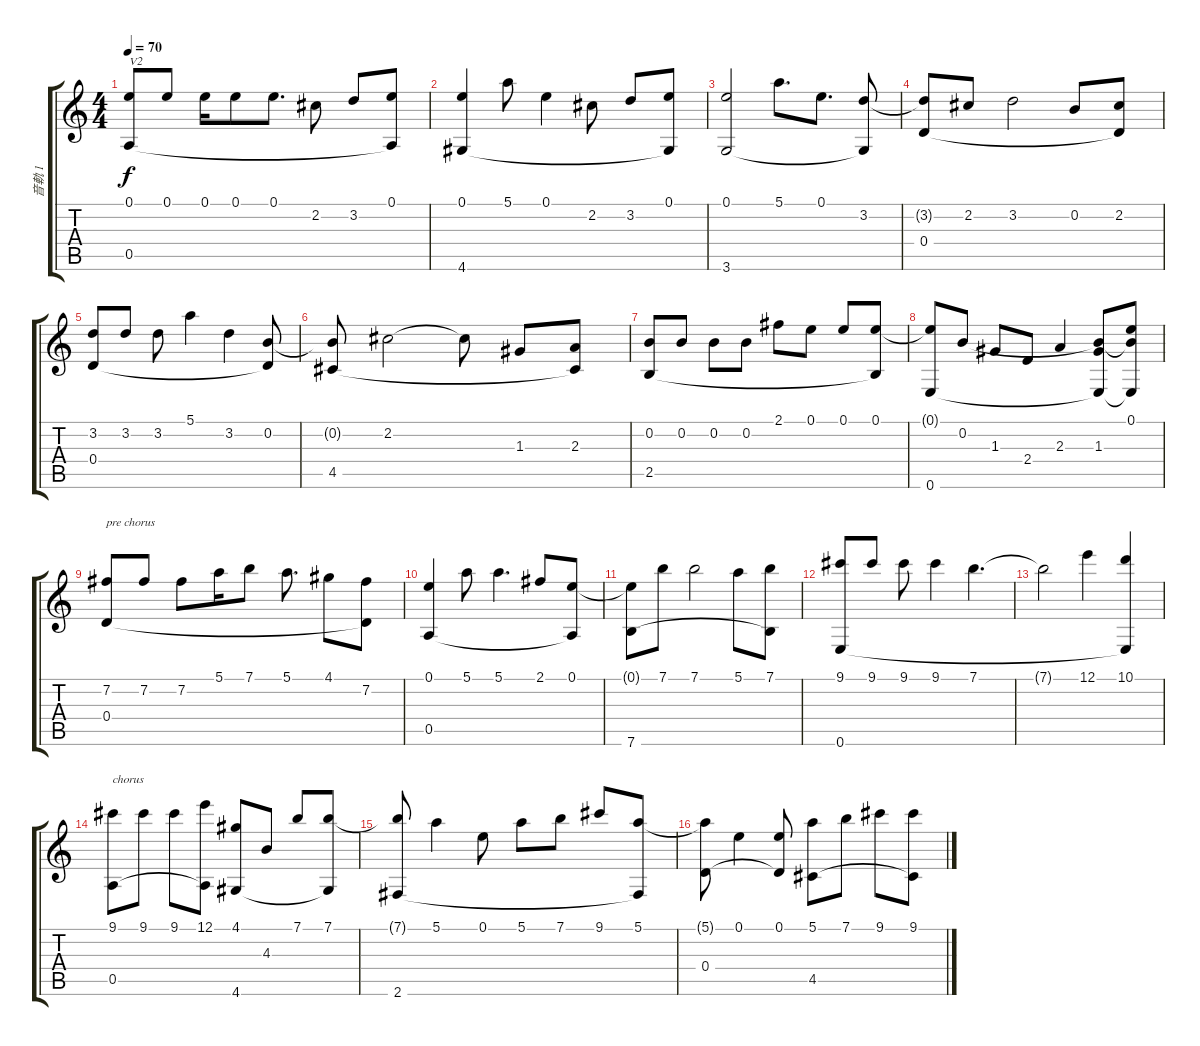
\track ("音軌 1" "音軌 1") {instrument acousticguitarnylon}
\staff {score tabs}
\tuning (E4 B3 G3 D3 A2 E2) {hide}
\ts (4 4)
\tempo 70
\clef g2
\ks c
(0.1 0.5).8{txt "V2" dy f} 0.1.8 0.1.16 0.1.8 0.1.8{d} 2.2.8 3.2.8 (0.1 0.5{t}).8 |
(0.1 4.6).4 5.1.8 0.1.4 2.2.8 3.2.8 (0.1 4.6{t}).8 |
(0.1 3.6).2 5.1.8{d} 0.1.8{d} (3.2 3.6{t}).8 |
(3.2{t} 0.4).8 2.2.8 3.2.2 0.2.8 (2.2 0.4{t}).8 |
(3.2 0.4).8 3.2.8 3.2.8 5.1.4 3.2.4 (0.2 0.4{t}).8 |
(0.2{t} 4.5).8 2.2.2 2.2{t}.8 1.3.8 (2.3 4.5{t}).8 |
(0.2 2.5).8 0.2.8 0.2.8 0.2.8 2.1.8 0.1.8 0.1.8 (0.1 2.5{t}).8 |
(0.1{t} 0.6).8 0.2.8 1.3.8 2.4.8 2.3.4 (0.2{t} 1.3 0.6{t}).8 (0.1 0.2{t} 0.6{t}).8 |
(7.2 0.4).8{txt "pre chorus"} 7.2.8 7.2.8 5.1.16 7.1.8 5.1.8{d} 4.1.8 (7.2 0.4{t}).8 |
(0.1 0.5).4 5.1.8 5.1.4{d} 2.1.8 (0.1 0.5{t}).8 |
(0.1{t} 7.6).8 7.1.8 7.1.2 5.1.8 (7.1 7.6{t}).8 |
(9.1 0.6).8 9.1.8 9.1.8 9.1.4 7.1.4{d} |
7.1{t}.2 12.1.4 (10.1 0.6{t}).4 |
(9.1 0.5).8{txt "chorus"} 9.1.8 9.1.8 (12.1 0.5{t}).8 (4.1 4.6).8 4.3.8 7.1.8 (7.1 4.6{t}).8 |
(7.1{t} 2.6).8 5.1.4 0.1.8 5.1.8 7.1.8 9.1.8 (5.1 2.6{t}).8 |
(5.1{t} 0.4).8 0.1.4 (0.1 0.4{t}).8 (5.1 4.5).8 7.1.8 9.1.8 (9.1 4.5{t}).8
